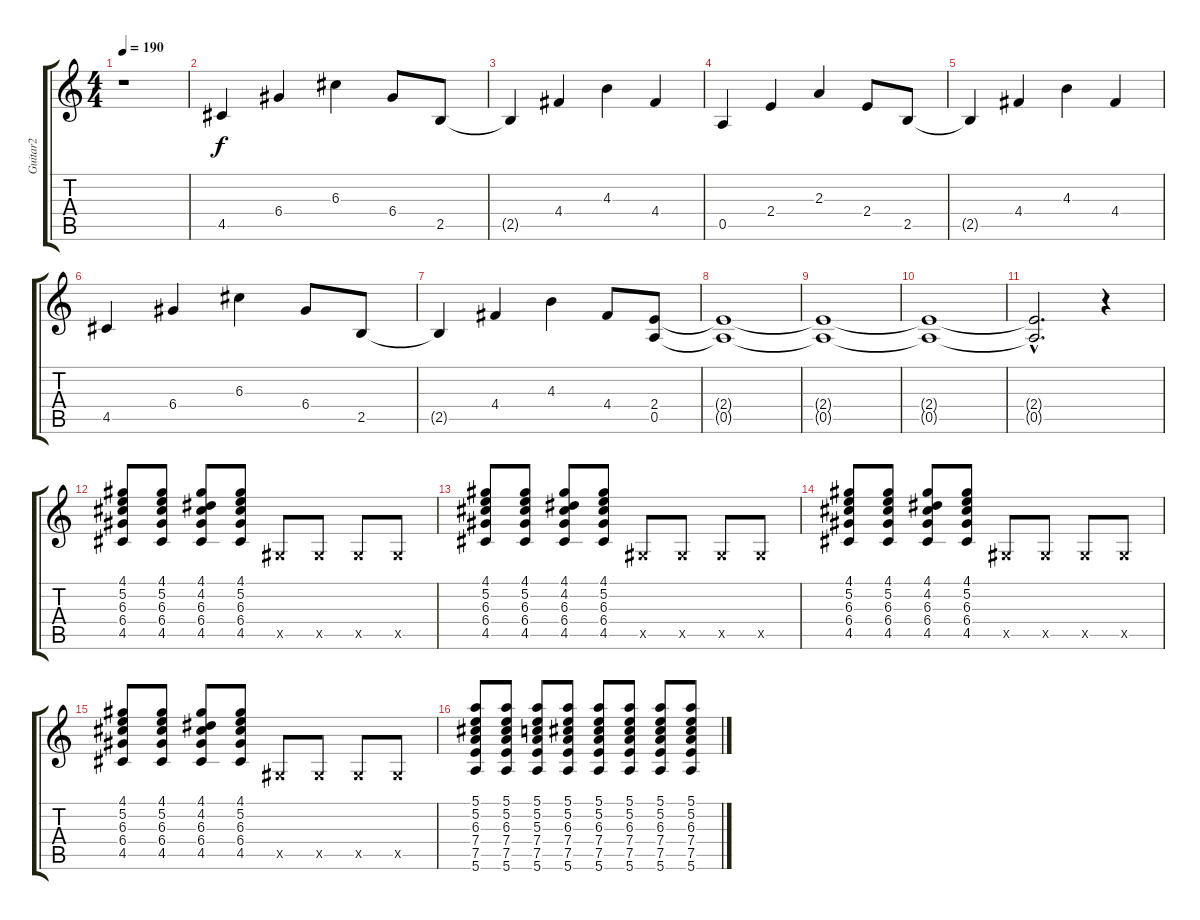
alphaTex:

\track ("Guitar2" "Guitar2") {instrument electricguitarclean}
\staff {score tabs}
\tuning (E4 B3 G3 D3 A2 E2) {hide}
\ts (4 4)
\tempo 190
\clef g2
\ks c
r.1{dy f instrument electricguitarclean} |
4.5.4 6.4.4 6.3.4 6.4.8 2.5.8 |
2.5{t}.4 4.4.4 4.3.4 4.4.4 |
0.5.4 2.4.4 2.3.4 2.4.8 2.5.8 |
2.5{t}.4 4.4.4 4.3.4 4.4.4 |
4.5.4 6.4.4 6.3.4 6.4.8 2.5.8 |
2.5{t}.4 4.4.4 4.3.4 4.4.8 (2.4 0.5).8 |
(2.4{t} 0.5{t}).1 |
(2.4{t} 0.5{t}).1 |
(2.4{t} 0.5{t}).1 |
(2.4{hac t} 0.5{hac t}).2{d} r.4 |
(4.1 5.2 6.3 6.4 4.5).8 (4.1 5.2 6.3 6.4 4.5).8 (4.1 4.2 6.3 6.4 4.5).8 (4.1 5.2 6.3 6.4 4.5).8 -1.5{x}.8 -1.5{x}.8 -1.5{x}.8 -1.5{x}.8 |
(4.1 5.2 6.3 6.4 4.5).8 (4.1 5.2 6.3 6.4 4.5).8 (4.1 4.2 6.3 6.4 4.5).8 (4.1 5.2 6.3 6.4 4.5).8 -1.5{x}.8 -1.5{x}.8 -1.5{x}.8 -1.5{x}.8 |
(4.1 5.2 6.3 6.4 4.5).8 (4.1 5.2 6.3 6.4 4.5).8 (4.1 4.2 6.3 6.4 4.5).8 (4.1 5.2 6.3 6.4 4.5).8 -1.5{x}.8 -1.5{x}.8 -1.5{x}.8 -1.5{x}.8 |
(4.1 5.2 6.3 6.4 4.5).8 (4.1 5.2 6.3 6.4 4.5).8 (4.1 4.2 6.3 6.4 4.5).8 (4.1 5.2 6.3 6.4 4.5).8 -1.5{x}.8 -1.5{x}.8 -1.5{x}.8 -1.5{x}.8 |
(5.1 5.2 6.3 7.4 7.5 5.6).8 (5.1 5.2 6.3 7.4 7.5 5.6).8 (5.1 5.2 5.3 7.4 7.5 5.6).8 (5.1 5.2 6.3 7.4 7.5 5.6).8 (5.1 5.2 6.3 7.4 7.5 5.6).8 (5.1 5.2 6.3 7.4 7.5 5.6).8 (5.1 5.2 6.3 7.4 7.5 5.6).8 (5.1 5.2 6.3 7.4 7.5 5.6).8
